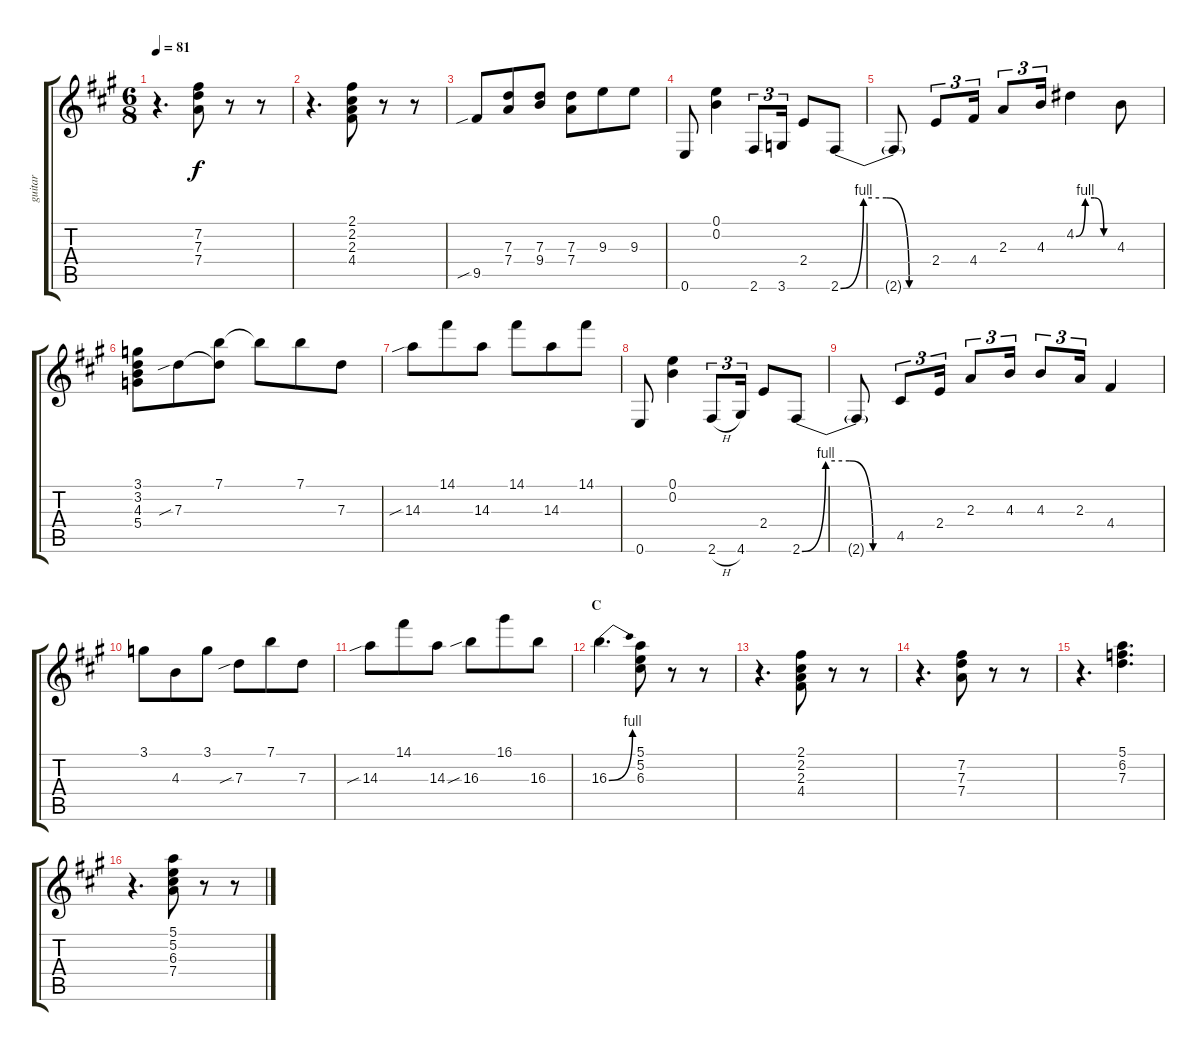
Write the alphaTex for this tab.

\track ("guitar" "guitar") {instrument electricguitarclean}
\staff {score tabs}
\tuning (E4 B3 G3 D3 A2 E2) {hide}
\ts (6 8)
\tempo 81
\clef g2
\ks a
r.4{d dy f} (7.2 7.3 7.4).8 r.8 r.8 |
r.4{d} (2.1 2.2 2.3 4.4).8 r.8 r.8 |
9.5{sib}.8 (7.3 7.4).8 (7.3 9.4).8 (7.3 7.4).8 9.3.8 9.3.8 |
0.6.8 (0.1 0.2).4 2.6.8{tu (3 2)} 3.6.16{tu (3 2)} 2.4.8 2.6{be (custom 0 0 15 4 30 4 45 0 60 0)}.8 |
2.6{t}.8 2.4.8{tu (3 2)} 4.4.16{tu (3 2)} 2.3.8{tu (3 2)} 4.3.16{tu (3 2)} 4.2{be (custom 0 0 15 4 30 4 45 0 60 0)}.4 4.3.8 |
(3.1 3.2 4.3 5.4).8 7.3{sib}.8 (7.1 7.3{t}).8 7.1{t}.8 7.1.8 7.3.8 |
14.3{sib}.8 14.1.8 14.3.8 14.1.8 14.3.8 14.1.8 |
0.6.8 (0.1 0.2).4 2.6{h}.8{tu (3 2)} 4.6.16{tu (3 2)} 2.4.8 2.6{be (custom 0 0 15 4 30 4 45 0 60 0)}.8 |
2.6{t}.8 4.5.8{tu (3 2)} 2.4.16{tu (3 2)} 2.3.8{tu (3 2)} 4.3.16{tu (3 2)} 4.3.8{tu (3 2)} 2.3.16{tu (3 2)} 4.4.4 |
3.1.8 4.3.8 3.1.8 7.3{sib}.8 7.1.8 7.3.8 |
14.3{sib}.8 14.1.8 14.3.8 16.3{sib}.8 16.1.8 16.3.8 |
\section ("" "C")
16.3{be (bend 0 0 60 4)}.4{d} (5.1 5.2 6.3).8 r.8 r.8 |
r.4{d} (2.1 2.2 2.3 4.4).8 r.8 r.8 |
r.4{d} (7.2 7.3 7.4).8 r.8 r.8 |
r.4{d} (5.1 6.2 7.3).4{d} |
r.4{d} (5.1 5.2 6.3 7.4).8 r.8 r.8
